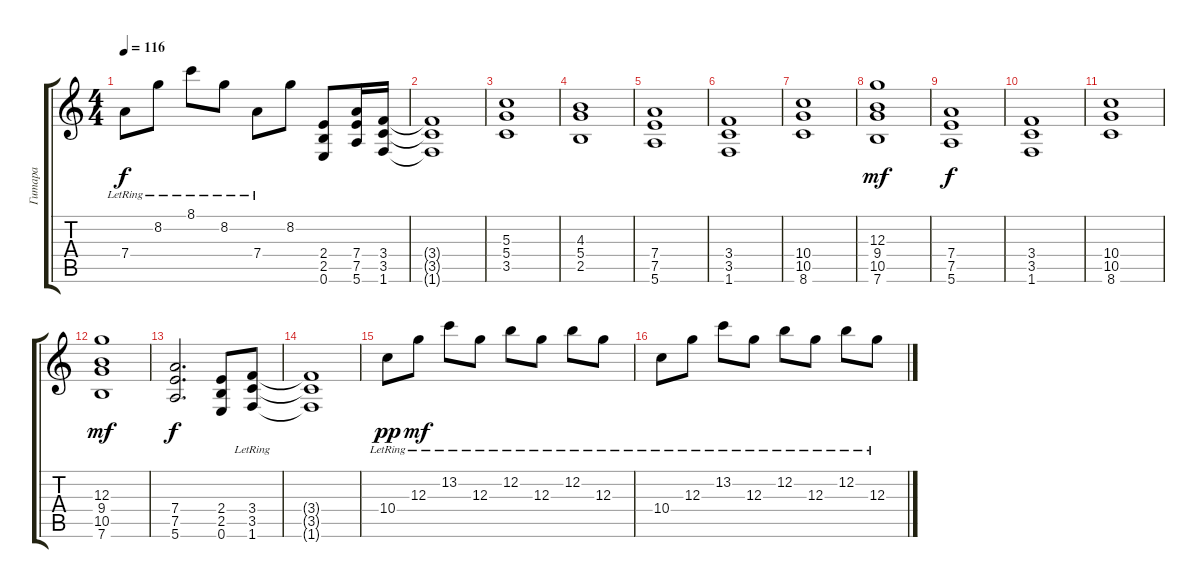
\track ("Гитара" "Гитара") {instrument acousticguitarsteel}
\staff {score tabs}
\tuning (E4 B3 G3 D3 A2 E2) {hide}
\ts (4 4)
\tempo 116
\clef g2
\ks c
7.4{lr}.8{dy f} 8.2{lr}.8 8.1{lr}.8 8.2{lr}.8 7.4{lr}.8 8.2.8 (2.4 2.5 0.6).8{instrument distortionguitar} (7.4 7.5 5.6).16 (3.4 3.5 1.6).16 |
(3.4{t} 3.5{t} 1.6{t}).1 |
(5.3 5.4 3.5).1 |
(4.3 5.4 2.5).1 |
(7.4 7.5 5.6).1 |
(3.4 3.5 1.6).1 |
(10.4 10.5 8.6).1 |
(12.3 9.4 10.5 7.6).1{dy mf} |
(7.4 7.5 5.6).1{dy f} |
(3.4 3.5 1.6).1 |
(10.4 10.5 8.6).1 |
(12.3 9.4 10.5 7.6).1{dy mf} |
(7.4 7.5 5.6).2{d dy f} (2.4 2.5 0.6).8 (3.4{lr} 3.5{lr} 1.6{lr}).8 |
(3.4{t} 3.5{t} 1.6{t}).1 |
10.4{lr}.8{dy pp volume 0 instrument acousticguitarsteel} 12.3{lr}.8{dy mf volume 14} 13.2{lr}.8 12.3{lr}.8 12.2{lr}.8 12.3{lr}.8 12.2{lr}.8 12.3{lr}.8 |
10.4{lr}.8 12.3{lr}.8 13.2{lr}.8 12.3{lr}.8 12.2{lr}.8 12.3{lr}.8 12.2{lr}.8 12.3{lr}.8
